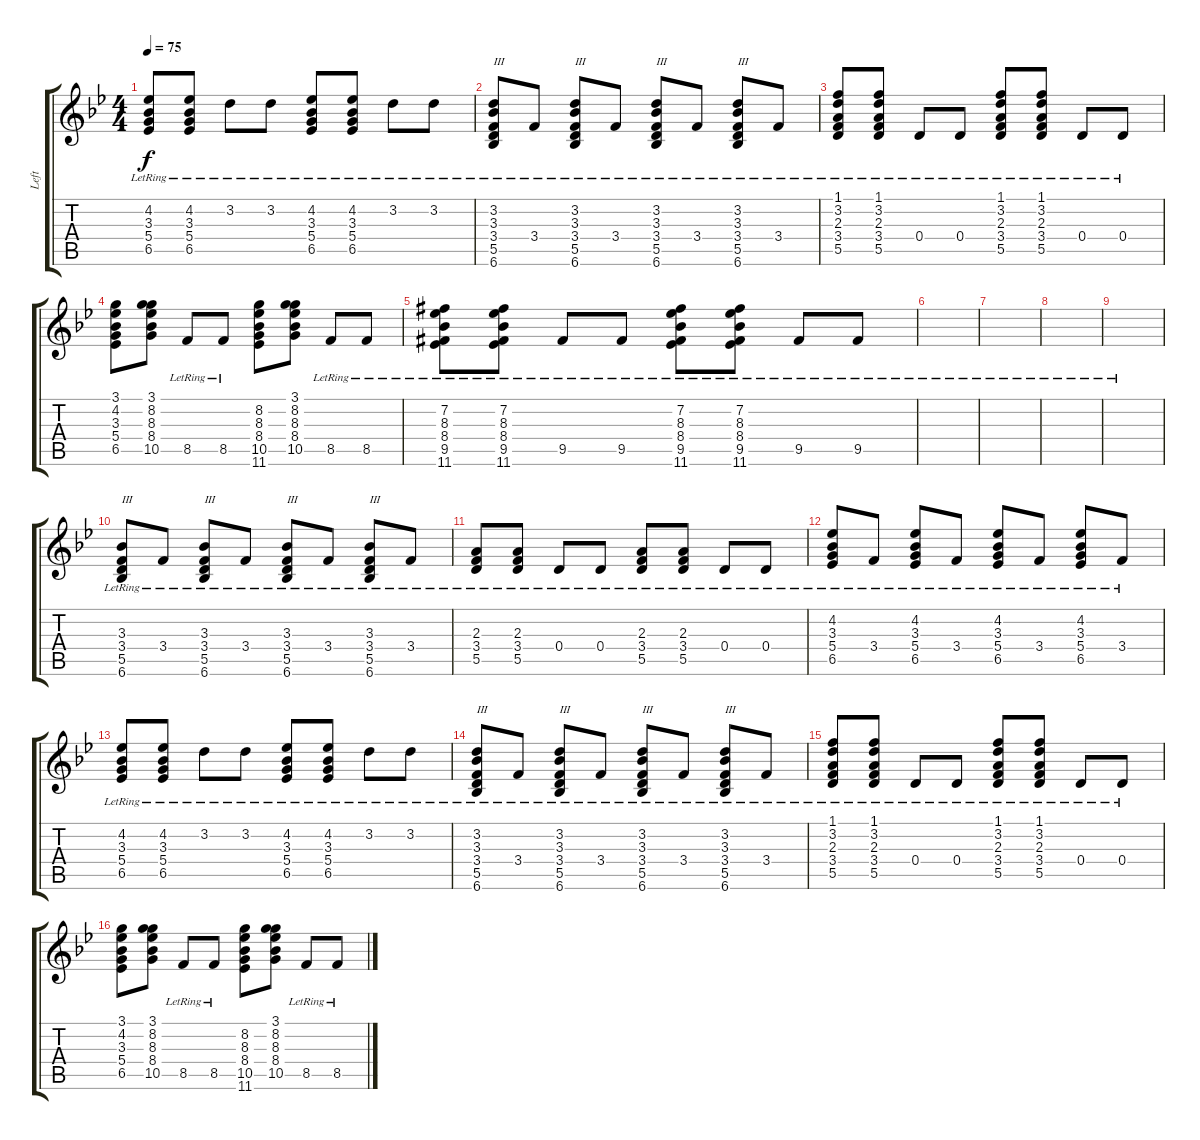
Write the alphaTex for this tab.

\track ("Left" "Left") {instrument acousticguitarnylon}
\staff {score tabs}
\tuning (E4 B3 G3 D3 A2 E2) {hide}
\ts (4 4)
\tempo 75
\clef g2
\ks bb
(4.2{lr} 3.3{lr} 5.4{lr} 6.5{lr}).8{dy f} (4.2{lr} 3.3{lr} 5.4{lr} 6.5{lr}).8 3.2{lr}.8 3.2{lr}.8 (4.2{lr} 3.3{lr} 5.4{lr} 6.5{lr}).8 (4.2{lr} 3.3{lr} 5.4{lr} 6.5{lr}).8 3.2{lr}.8 3.2{lr}.8 |
(3.2{lr} 3.3{lr} 3.4{lr} 5.5{lr} 6.6{lr}).8{txt "III"} 3.4{lr}.8 (3.2{lr} 3.3{lr} 3.4{lr} 5.5{lr} 6.6{lr}).8{txt "III"} 3.4{lr}.8 (3.2{lr} 3.3{lr} 3.4{lr} 5.5{lr} 6.6{lr}).8{txt "III"} 3.4{lr}.8 (3.2{lr} 3.3{lr} 3.4{lr} 5.5{lr} 6.6{lr}).8{txt "III"} 3.4{lr}.8 |
(1.1{lr} 3.2{lr} 2.3{lr} 3.4{lr} 5.5{lr}).8 (1.1{lr} 3.2{lr} 2.3{lr} 3.4{lr} 5.5{lr}).8 0.4{lr}.8 0.4{lr}.8 (1.1{lr} 3.2{lr} 2.3{lr} 3.4{lr} 5.5{lr}).8 (1.1{lr} 3.2{lr} 2.3{lr} 3.4{lr} 5.5{lr}).8 0.4{lr}.8 0.4{lr}.8 |
(3.1 4.2 3.3 5.4 6.5).8 (3.1 8.2 8.3 8.4 10.5).8 8.5{lr}.8 8.5{lr}.8 (8.2 8.3 8.4 10.5 11.6).8 (3.1 8.2 8.3 8.4 10.5).8 8.5{lr}.8 8.5{lr}.8 |
(7.2{lr acc #} 8.3{lr} 8.4{lr} 9.5{lr acc #} 11.6{lr}).8 (7.2{lr acc #} 8.3{lr} 8.4{lr} 9.5{lr acc #} 11.6{lr}).8 9.5{lr acc #}.8 9.5{lr acc #}.8 (7.2{lr acc #} 8.3{lr} 8.4{lr} 9.5{lr acc #} 11.6{lr}).8 (7.2{lr acc #} 8.3{lr} 8.4{lr} 9.5{lr acc #} 11.6{lr}).8 9.5{lr acc #}.8 9.5{lr acc #}.8 |
|
|
|
|
(3.3{lr} 3.4{lr} 5.5{lr} 6.6{lr}).8{txt "III"} 3.4{lr}.8 (3.3{lr} 3.4{lr} 5.5{lr} 6.6{lr}).8{txt "III"} 3.4{lr}.8 (3.3{lr} 3.4{lr} 5.5{lr} 6.6{lr}).8{txt "III"} 3.4{lr}.8 (3.3{lr} 3.4{lr} 5.5{lr} 6.6{lr}).8{txt "III"} 3.4{lr}.8 |
(2.3{lr} 3.4{lr} 5.5{lr}).8 (2.3{lr} 3.4{lr} 5.5{lr}).8 0.4{lr}.8 0.4{lr}.8 (2.3{lr} 3.4{lr} 5.5{lr}).8 (2.3{lr} 3.4{lr} 5.5{lr}).8 0.4{lr}.8 0.4{lr}.8 |
(4.2{lr} 3.3{lr} 5.4{lr} 6.5{lr}).8 3.4{lr}.8 (4.2{lr} 3.3{lr} 5.4{lr} 6.5{lr}).8 3.4{lr}.8 (4.2{lr} 3.3{lr} 5.4{lr} 6.5{lr}).8 3.4{lr}.8 (4.2{lr} 3.3{lr} 5.4{lr} 6.5{lr}).8 3.4{lr}.8 |
(4.2{lr} 3.3{lr} 5.4{lr} 6.5{lr}).8 (4.2{lr} 3.3{lr} 5.4{lr} 6.5{lr}).8 3.2{lr}.8 3.2{lr}.8 (4.2{lr} 3.3{lr} 5.4{lr} 6.5{lr}).8 (4.2{lr} 3.3{lr} 5.4{lr} 6.5{lr}).8 3.2{lr}.8 3.2{lr}.8 |
(3.2{lr} 3.3{lr} 3.4{lr} 5.5{lr} 6.6{lr}).8{txt "III"} 3.4{lr}.8 (3.2{lr} 3.3{lr} 3.4{lr} 5.5{lr} 6.6{lr}).8{txt "III"} 3.4{lr}.8 (3.2{lr} 3.3{lr} 3.4{lr} 5.5{lr} 6.6{lr}).8{txt "III"} 3.4{lr}.8 (3.2{lr} 3.3{lr} 3.4{lr} 5.5{lr} 6.6{lr}).8{txt "III"} 3.4{lr}.8 |
(1.1{lr} 3.2{lr} 2.3{lr} 3.4{lr} 5.5{lr}).8 (1.1{lr} 3.2{lr} 2.3{lr} 3.4{lr} 5.5{lr}).8 0.4{lr}.8 0.4{lr}.8 (1.1{lr} 3.2{lr} 2.3{lr} 3.4{lr} 5.5{lr}).8 (1.1{lr} 3.2{lr} 2.3{lr} 3.4{lr} 5.5{lr}).8 0.4{lr}.8 0.4{lr}.8 |
(3.1 4.2 3.3 5.4 6.5).8 (3.1 8.2 8.3 8.4 10.5).8 8.5{lr}.8 8.5{lr}.8 (8.2 8.3 8.4 10.5 11.6).8 (3.1 8.2 8.3 8.4 10.5).8 8.5{lr}.8 8.5{lr}.8
